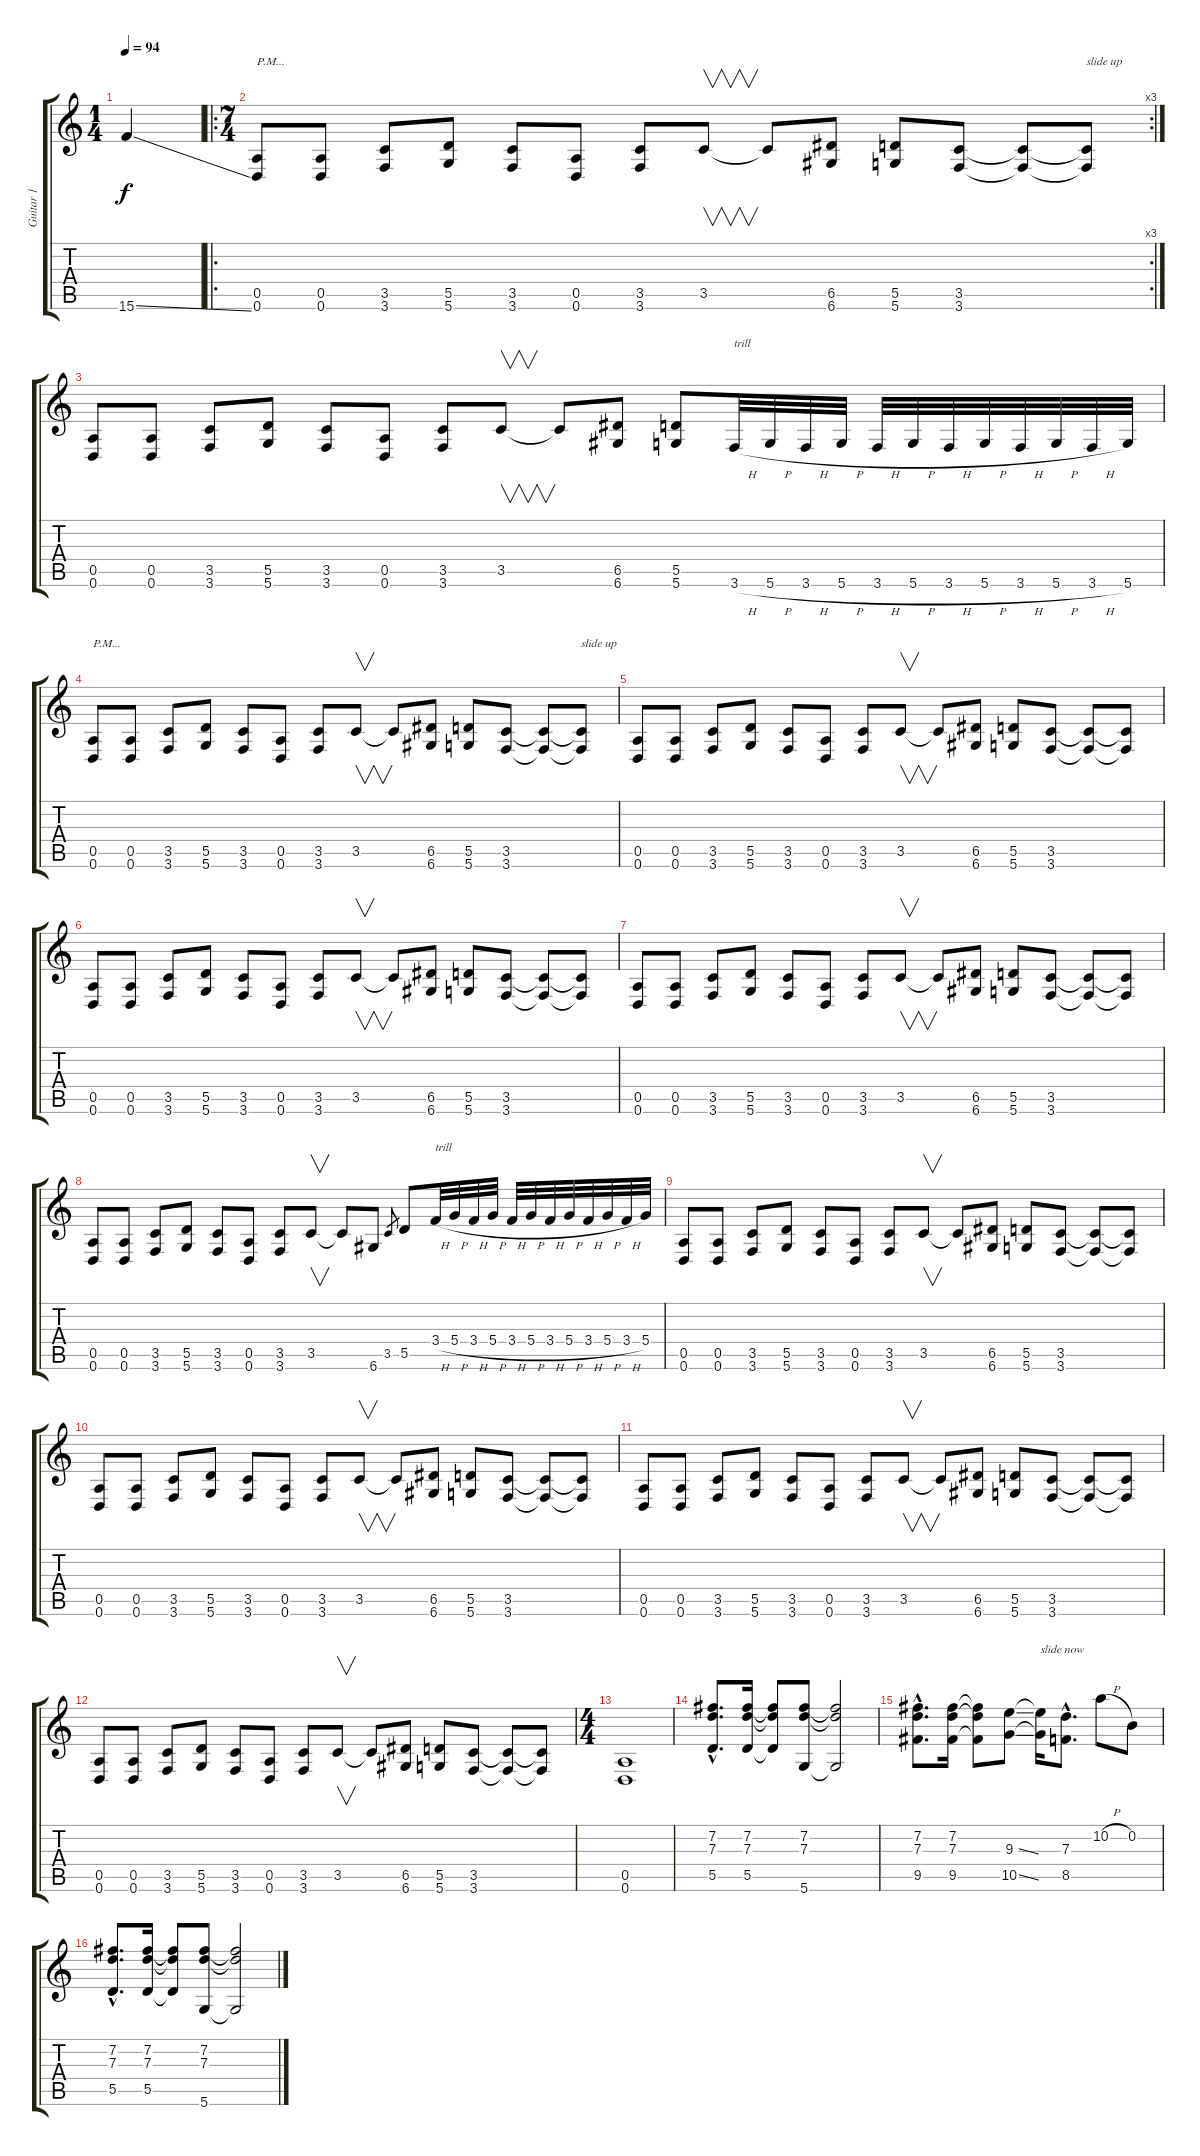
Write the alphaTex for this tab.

\track ("Guitar 1" "Guitar 1") {instrument overdrivenguitar}
\staff {score tabs}
\tuning (E4 B3 G3 D3 A2 D2) {hide}
\ts (1 4)
\tempo 94
\clef g2
\ks c
15.6{ss}.4{dy f instrument overdrivenguitar} |
\ro
\rc 3
\ts (7 4)
(0.5 0.6).8{txt "P.M..."} (0.5 0.6).8 (3.5 3.6).8 (5.5 5.6).8 (3.5 3.6).8 (0.5 0.6).8 (3.5 3.6).8 3.5.8{v} 3.5{t}.8 (6.5 6.6).8 (5.5 5.6).8 (3.5 3.6).8 (3.5{t} 3.6{t}).8 (3.5{t} 3.6{t}).8{txt "slide up"} |
(0.5 0.6).8 (0.5 0.6).8 (3.5 3.6).8 (5.5 5.6).8 (3.5 3.6).8 (0.5 0.6).8 (3.5 3.6).8 3.5.8{v} 3.5{t}.8 (6.5 6.6).8 (5.5 5.6).8 3.6{h}.32{txt "trill"} 5.6{h}.32 3.6{h}.32 5.6{h}.32 3.6{h}.32 5.6{h}.32 3.6{h}.32 5.6{h}.32 3.6{h}.32 5.6{h}.32 3.6{h}.32 5.6.32 |
(0.5 0.6).8{txt "P.M..."} (0.5 0.6).8 (3.5 3.6).8 (5.5 5.6).8 (3.5 3.6).8 (0.5 0.6).8 (3.5 3.6).8 3.5.8{v} 3.5{t}.8 (6.5 6.6).8 (5.5 5.6).8 (3.5 3.6).8 (3.5{t} 3.6{t}).8 (3.5{t} 3.6{t}).8{txt "slide up"} |
(0.5 0.6).8 (0.5 0.6).8 (3.5 3.6).8 (5.5 5.6).8 (3.5 3.6).8 (0.5 0.6).8 (3.5 3.6).8 3.5.8{v} 3.5{t}.8 (6.5 6.6).8 (5.5 5.6).8 (3.5 3.6).8 (3.5{t} 3.6{t}).8 (3.5{t} 3.6{t}).8 |
(0.5 0.6).8 (0.5 0.6).8 (3.5 3.6).8 (5.5 5.6).8 (3.5 3.6).8 (0.5 0.6).8 (3.5 3.6).8 3.5.8{v} 3.5{t}.8 (6.5 6.6).8 (5.5 5.6).8 (3.5 3.6).8 (3.5{t} 3.6{t}).8 (3.5{t} 3.6{t}).8 |
(0.5 0.6).8 (0.5 0.6).8 (3.5 3.6).8 (5.5 5.6).8 (3.5 3.6).8 (0.5 0.6).8 (3.5 3.6).8 3.5.8{v} 3.5{t}.8 (6.5 6.6).8 (5.5 5.6).8 (3.5 3.6).8 (3.5{t} 3.6{t}).8 (3.5{t} 3.6{t}).8 |
(0.5 0.6).8 (0.5 0.6).8 (3.5 3.6).8 (5.5 5.6).8 (3.5 3.6).8 (0.5 0.6).8 (3.5 3.6).8 3.5.8{v} 3.5{t}.8 6.6.8 3.5.8{gr} 5.5.8 3.4{h}.32{txt "trill"} 5.4{h}.32 3.4{h}.32 5.4{h}.32 3.4{h}.32 5.4{h}.32 3.4{h}.32 5.4{h}.32 3.4{h}.32 5.4{h}.32 3.4{h}.32 5.4.32 |
(0.5 0.6).8 (0.5 0.6).8 (3.5 3.6).8 (5.5 5.6).8 (3.5 3.6).8 (0.5 0.6).8 (3.5 3.6).8 3.5.8{v} 3.5{t}.8 (6.5 6.6).8 (5.5 5.6).8 (3.5 3.6).8 (3.5{t} 3.6{t}).8 (3.5{t} 3.6{t}).8 |
(0.5 0.6).8 (0.5 0.6).8 (3.5 3.6).8 (5.5 5.6).8 (3.5 3.6).8 (0.5 0.6).8 (3.5 3.6).8 3.5.8{v} 3.5{t}.8 (6.5 6.6).8 (5.5 5.6).8 (3.5 3.6).8 (3.5{t} 3.6{t}).8 (3.5{t} 3.6{t}).8 |
(0.5 0.6).8 (0.5 0.6).8 (3.5 3.6).8 (5.5 5.6).8 (3.5 3.6).8 (0.5 0.6).8 (3.5 3.6).8 3.5.8{v} 3.5{t}.8 (6.5 6.6).8 (5.5 5.6).8 (3.5 3.6).8 (3.5{t} 3.6{t}).8 (3.5{t} 3.6{t}).8 |
(0.5 0.6).8 (0.5 0.6).8 (3.5 3.6).8 (5.5 5.6).8 (3.5 3.6).8 (0.5 0.6).8 (3.5 3.6).8 3.5.8{v} 3.5{t}.8 (6.5 6.6).8 (5.5 5.6).8 (3.5 3.6).8 (3.5{t} 3.6{t}).8 (3.5{t} 3.6{t}).8 |
\ts (4 4)
(0.5 0.6).1 |
(7.2{hac} 7.3{hac} 5.5{hac}).8{d} (7.2 7.3 5.5).16 (7.2{t} 7.3{t} 5.5{t}).8 (7.2 7.3 5.6).8 (7.2{t} 7.3{t} 5.6{t}).2 |
(7.2{hac} 7.3{hac} 9.5{hac}).8{d} (7.2 7.3 9.5).16 (7.2{t} 7.3{t} 9.5{t}).8 (9.3{ss} 10.5{ss}).8 (9.3{t} 10.5{t}).16{txt "slide now"} (7.3{hac} 8.5{hac}).8{d} 10.2{h}.8 0.2.8 |
(7.2{hac} 7.3{hac} 5.5{hac}).8{d} (7.2 7.3 5.5).16 (7.2{t} 7.3{t} 5.5{t}).8 (7.2 7.3 5.6).8 (7.2{t} 7.3{t} 5.6{t}).2
